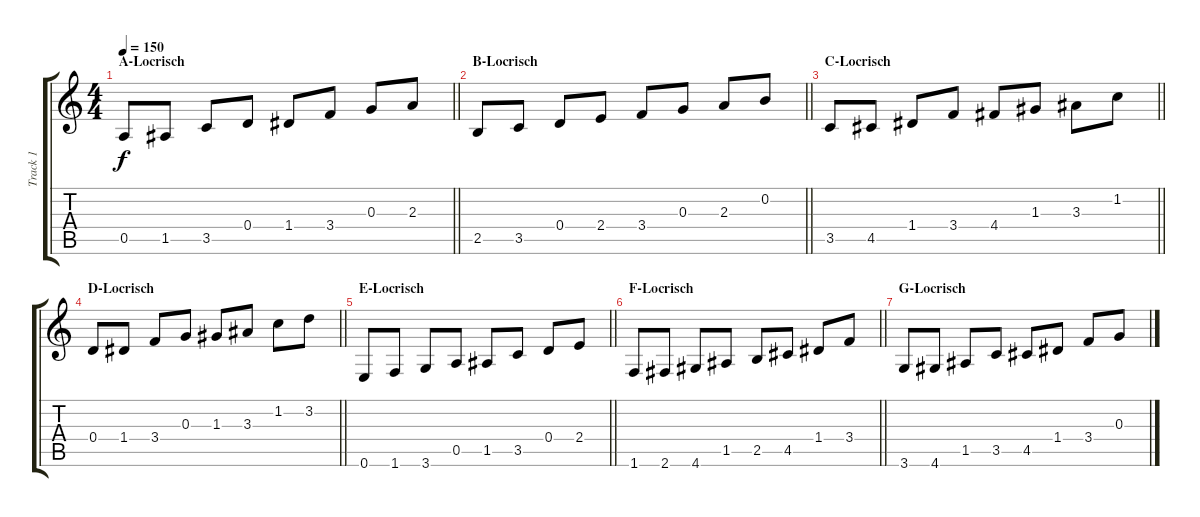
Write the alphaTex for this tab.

\track ("Track 1" "Track 1") {instrument acousticguitarsteel}
\staff {score tabs}
\tuning (E4 B3 G3 D3 A2 E2) {hide}
\ts (4 4)
\section ("" "A-Locrisch")
\tempo 150
\clef g2
\barLineRight lightlight
\ks c
0.5.8{dy f} 1.5.8 3.5.8 0.4.8 1.4.8 3.4.8 0.3.8 2.3.8 |
\section ("" "B-Locrisch")
\barLineRight lightlight
2.5.8 3.5.8 0.4.8 2.4.8 3.4.8 0.3.8 2.3.8 0.2.8 |
\section ("" "C-Locrisch")
\barLineRight lightlight
3.5.8 4.5.8 1.4.8 3.4.8 4.4.8 1.3.8 3.3.8 1.2.8 |
\section ("" "D-Locrisch")
\barLineRight lightlight
0.4.8 1.4.8 3.4.8 0.3.8 1.3.8 3.3.8 1.2.8 3.2.8 |
\section ("" "E-Locrisch")
\barLineRight lightlight
0.6.8 1.6.8 3.6.8 0.5.8 1.5.8 3.5.8 0.4.8 2.4.8 |
\section ("" "F-Locrisch")
\barLineRight lightlight
1.6.8 2.6.8 4.6.8 1.5.8 2.5.8 4.5.8 1.4.8 3.4.8 |
\section ("" "G-Locrisch")
3.6.8 4.6.8 1.5.8 3.5.8 4.5.8 1.4.8 3.4.8 0.3.8
